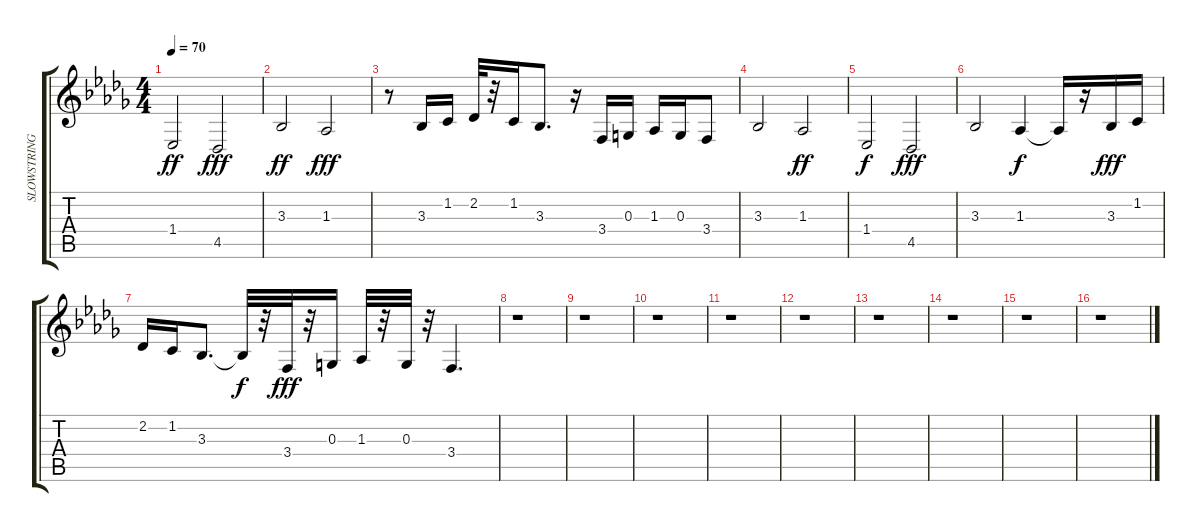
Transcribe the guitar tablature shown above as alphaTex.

\track ("SLOWSTRING" "SLOWSTRING") {instrument stringensemble2}
\staff {score tabs}
\tuning (E4 B3 G3 D3 A2 E2) {hide}
\ts (4 4)
\tempo 70
\clef g2
\ks bbminor
1.4.2{dy ff} 4.5.2{dy fff} |
3.3.2{dy ff} 1.3.2{dy fff} |
r.8 3.3.16 1.2.16 2.2.32 r.32 1.2.16 3.3.8{d} r.16 3.4.16 0.3.16 1.3.16 0.3.16 3.4.8 |
3.3.2 1.3.2{dy ff} |
1.4.2{dy f} 4.5.2{dy fff} |
3.3.2 1.3.4{dy f} 1.3{t}.16 r.16 3.3.16{dy fff} 1.2.16 |
2.2.16 1.2.16 3.3.8{d} 3.3{t}.32{dy f} r.32 3.4.32{dy fff} r.32 0.3.16 1.3.32 r.32 0.3.32 r.32 3.4.4{d} |
r.1 |
r.1 |
r.1 |
r.1 |
r.1 |
r.1 |
r.1 |
r.1 |
r.1
